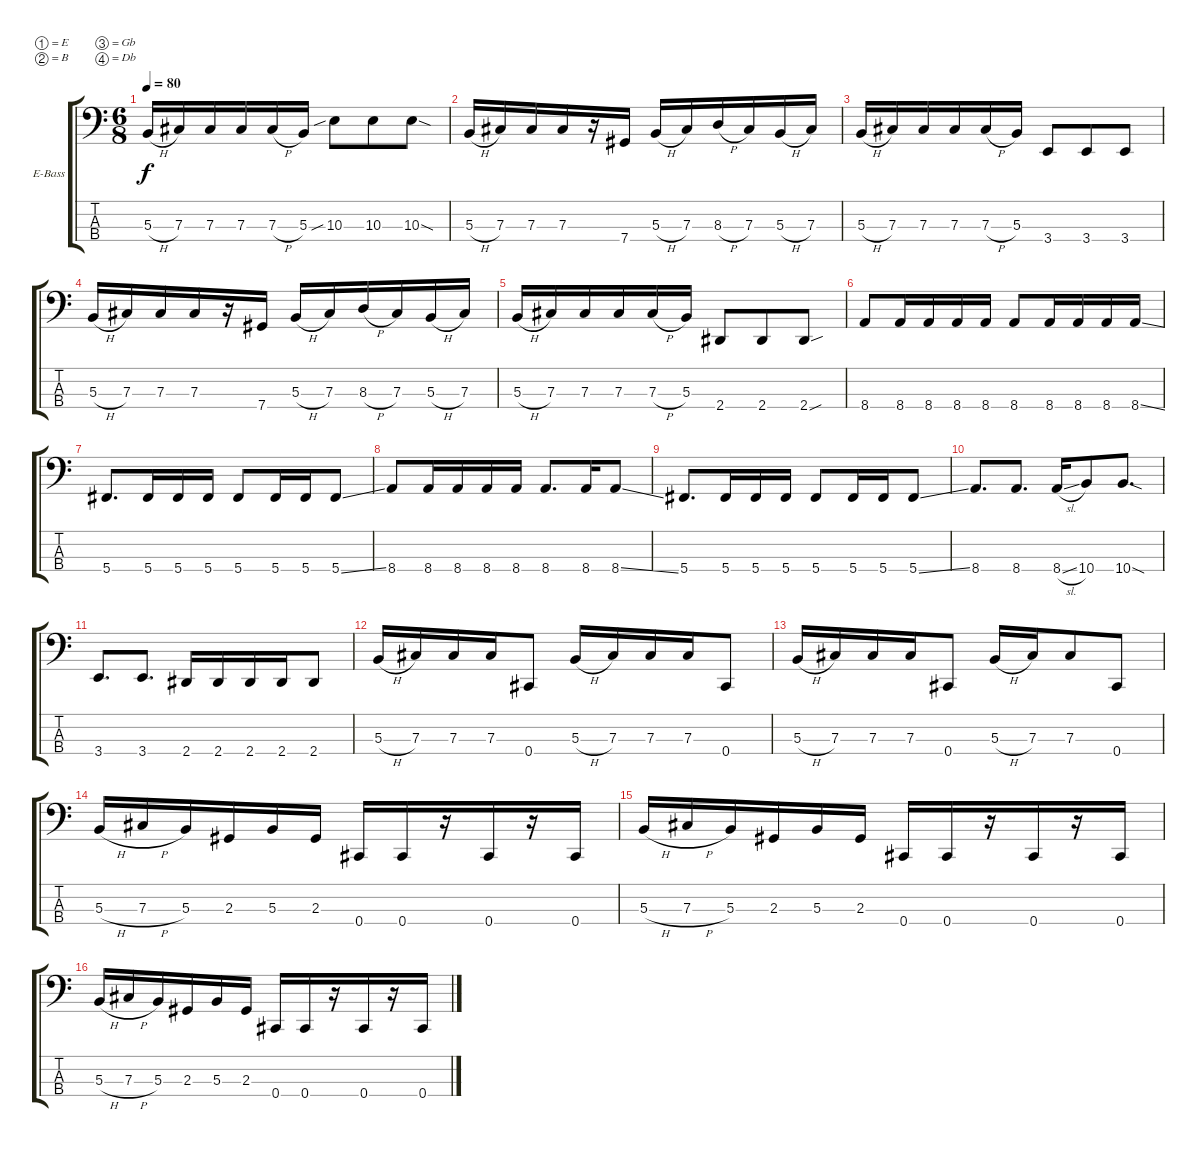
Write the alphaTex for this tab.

\defaultSystemsLayout 4
\bracketExtendMode groupsimilarinstruments
\firstSystemTrackNameOrientation horizontal
\otherSystemsTrackNameOrientation horizontal
\track ("Electric Bass" "E-Bass") {instrument electricbassfinger}
\staff {score tabs}
\tuning (E2 B1 Gb1 Db1)
\ts (6 8)
\tempo 80
\clef f4
\ks c
5.3{h}.16{dy f} 7.3.16 7.3.16 7.3.16 7.3{h}.16 5.3.16 10.3{sib}.8 10.3.8 10.3{sod}.8 |
5.3{h}.16 7.3.16 7.3.16 7.3.16 r.16 7.4.16 5.3{h}.16 7.3.16 8.3{h}.16 7.3.16 5.3{h}.16 7.3.16 |
5.3{h}.16 7.3.16 7.3.16 7.3.16 7.3{h}.16 5.3.16 3.4.8 3.4.8 3.4.8 |
5.3{h}.16 7.3.16 7.3.16 7.3.16 r.16 7.4.16 5.3{h}.16 7.3.16 8.3{h}.16 7.3.16 5.3{h}.16 7.3.16 |
5.3{h}.16 7.3.16 7.3.16 7.3.16 7.3{h}.16 5.3.16 2.4.8 2.4.8 2.4{sou}.8 |
8.4.8 8.4.16 8.4.16 8.4.16 8.4.16 8.4.8 8.4.16 8.4.16 8.4.16 8.4{ss}.16 |
5.4.8{d} 5.4.16 5.4.16 5.4.16 5.4.8 5.4.16 5.4.16 5.4{ss}.8 |
8.4.8 8.4.16 8.4.16 8.4.16 8.4.16 8.4.8{d} 8.4.16 8.4{ss}.8 |
5.4.8{d} 5.4.16 5.4.16 5.4.16 5.4.8 5.4.16 5.4.16 5.4{ss}.8 |
8.4.8{d} 8.4.8{d} 8.4{sl}.16 10.4.8 10.4{sod}.8{d} |
3.4.8{d} 3.4.8{d} 2.4.16 2.4.16 2.4.16 2.4.16 2.4.8 |
5.3{h}.16 7.3.16 7.3.16 7.3.16 0.4.8 5.3{h}.16 7.3.16 7.3.16 7.3.16 0.4.8 |
5.3{h}.16 7.3.16 7.3.16 7.3.16 0.4.8 5.3{h}.16 7.3.16 7.3.8 0.4.8 |
5.3{h}.16 7.3{h}.16 5.3.16 2.3.16 5.3.16 2.3.16 0.4.16 0.4.16 r.16 0.4.16 r.16 0.4.16 |
5.3{h}.16 7.3{h}.16 5.3.16 2.3.16 5.3.16 2.3.16 0.4.16 0.4.16 r.16 0.4.16 r.16 0.4.16 |
5.3{h}.16 7.3{h}.16 5.3.16 2.3.16 5.3.16 2.3.16 0.4.16 0.4.16 r.16 0.4.16 r.16 0.4.16
